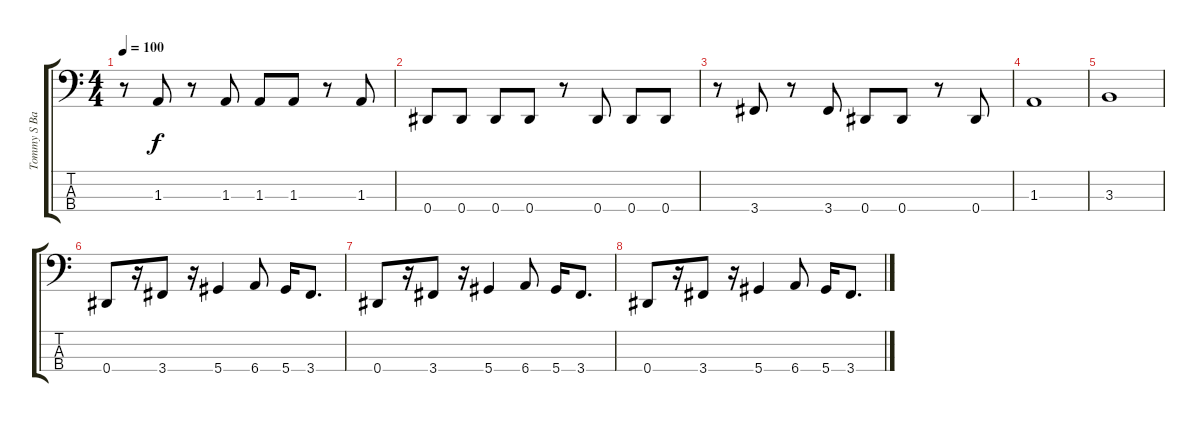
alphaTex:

\track ("Tommy S Bass" "Tommy S Ba") {instrument electricbassfinger}
\staff {score tabs}
\tuning (Gb2 Db2 Ab1 Eb1) {hide}
\ts (4 4)
\tempo 100
\clef f4
\ks c
r.8{dy f} 1.3.8 r.8 1.3.8 1.3.8 1.3.8 r.8 1.3.8 |
0.4.8 0.4.8 0.4.8 0.4.8 r.8 0.4.8 0.4.8 0.4.8 |
r.8 3.4.8 r.8 3.4.8 0.4.8 0.4.8 r.8 0.4.8 |
1.3.1 |
3.3.1 |
0.4.8 r.16 3.4.8 r.16 5.4.4 6.4.8 5.4.16 3.4.8{d} |
0.4.8 r.16 3.4.8 r.16 5.4.4 6.4.8 5.4.16 3.4.8{d} |
0.4.8 r.16 3.4.8 r.16 5.4.4 6.4.8 5.4.16 3.4.8{d}
